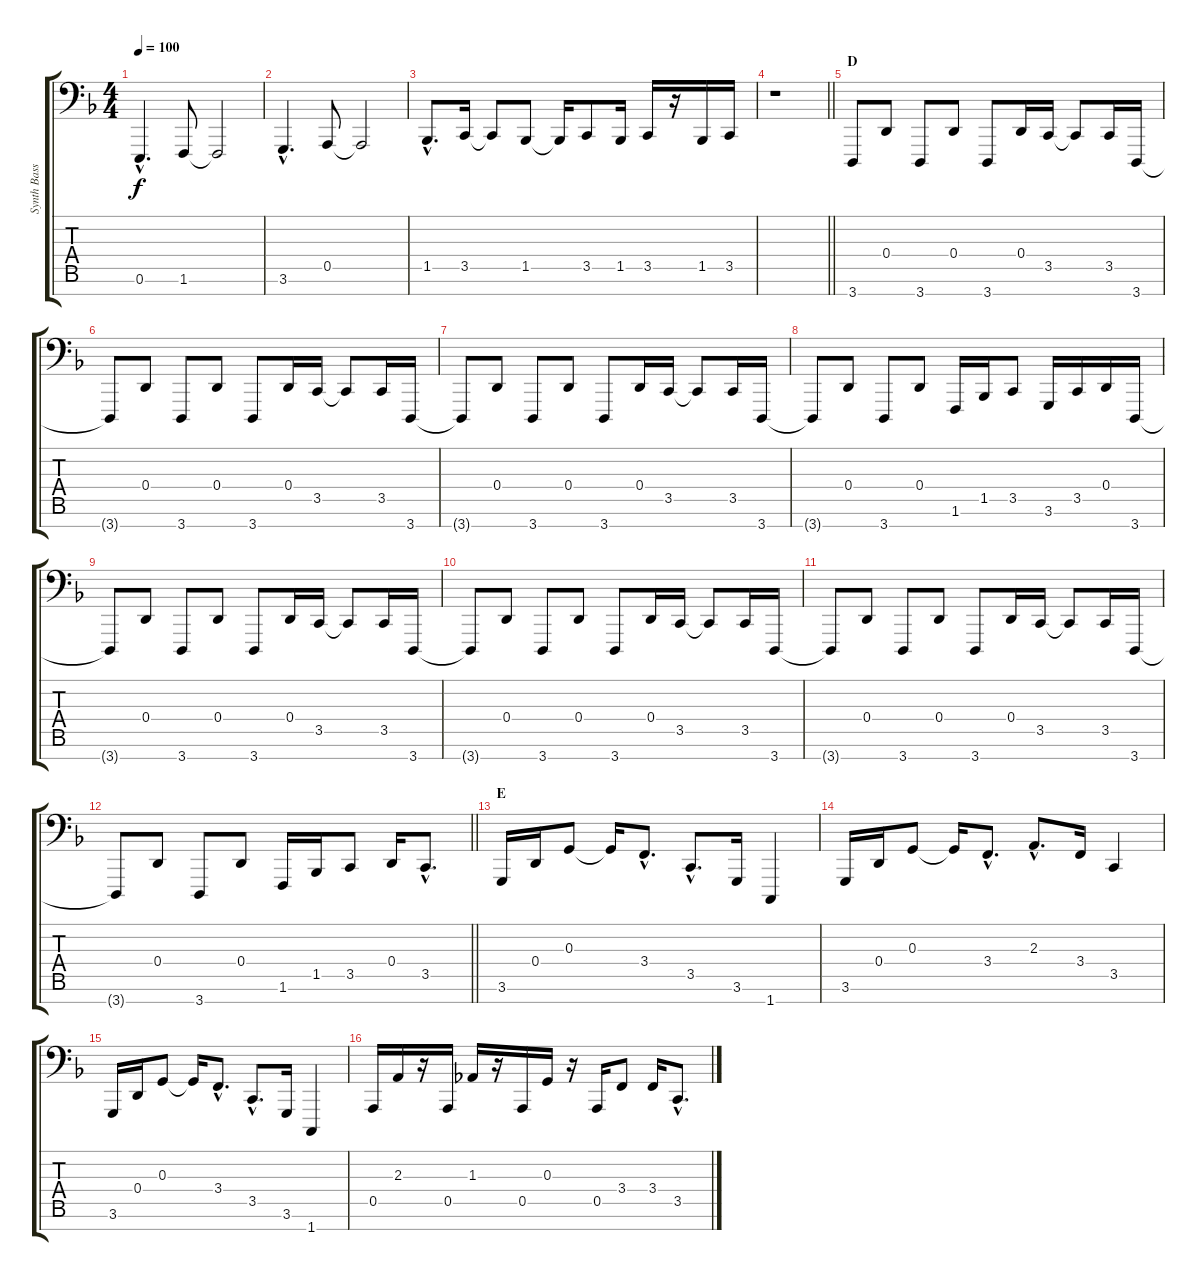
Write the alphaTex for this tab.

\track ("Synth Bass" "Synth Bass") {instrument lead2sawtooth}
\staff {score tabs}
\tuning (E3 B2 G2 D2 A1 E1 B0) {hide}
\ts (4 4)
\tempo 100
\clef f4
\ks f
0.6{hac}.4{d dy f} 1.6.8 1.6{t}.2 |
3.6{hac}.4{d} 0.5.8 0.5{t}.2 |
1.5{hac}.8{d} 3.5.16 3.5{t}.8 1.5.8 1.5{t}.16 3.5.8 1.5.16 3.5.16 r.16 1.5.16 3.5.16 |
\barLineRight lightlight
r.1 |
\section ("" "D")
3.7.8 0.4.8 3.7.8 0.4.8 3.7.8 0.4.16 3.5.16 3.5{t}.8 3.5.16 3.7.16 |
3.7{t}.8 0.4.8 3.7.8 0.4.8 3.7.8 0.4.16 3.5.16 3.5{t}.8 3.5.16 3.7.16 |
3.7{t}.8 0.4.8 3.7.8 0.4.8 3.7.8 0.4.16 3.5.16 3.5{t}.8 3.5.16 3.7.16 |
3.7{t}.8 0.4.8 3.7.8 0.4.8 1.6.16 1.5.16 3.5.8 3.6.16 3.5.16 0.4.16 3.7.16 |
3.7{t}.8 0.4.8 3.7.8 0.4.8 3.7.8 0.4.16 3.5.16 3.5{t}.8 3.5.16 3.7.16 |
3.7{t}.8 0.4.8 3.7.8 0.4.8 3.7.8 0.4.16 3.5.16 3.5{t}.8 3.5.16 3.7.16 |
3.7{t}.8 0.4.8 3.7.8 0.4.8 3.7.8 0.4.16 3.5.16 3.5{t}.8 3.5.16 3.7.16 |
\barLineRight lightlight
3.7{t}.8 0.4.8 3.7.8 0.4.8 1.6.16 1.5.16 3.5.8 0.4.16 3.5{hac}.8{d} |
\section ("" "E")
3.6.16 0.4.16 0.3.8 0.3{t}.16 3.4{hac}.8{d} 3.5{hac}.8{d} 3.6.16 1.7.4 |
3.6.16 0.4.16 0.3.8 0.3{t}.16 3.4{hac}.8{d} 2.3{hac}.8{d} 3.4.16 3.5.4 |
3.6.16 0.4.16 0.3.8 0.3{t}.16 3.4{hac}.8{d} 3.5{hac}.8{d} 3.6.16 1.7.4 |
0.5.16 2.3.16 r.16 0.5.16 1.3.16 r.16 0.5.16 0.3.16 r.16 0.5.16 3.4.8 3.4.16 3.5{hac}.8{d}
